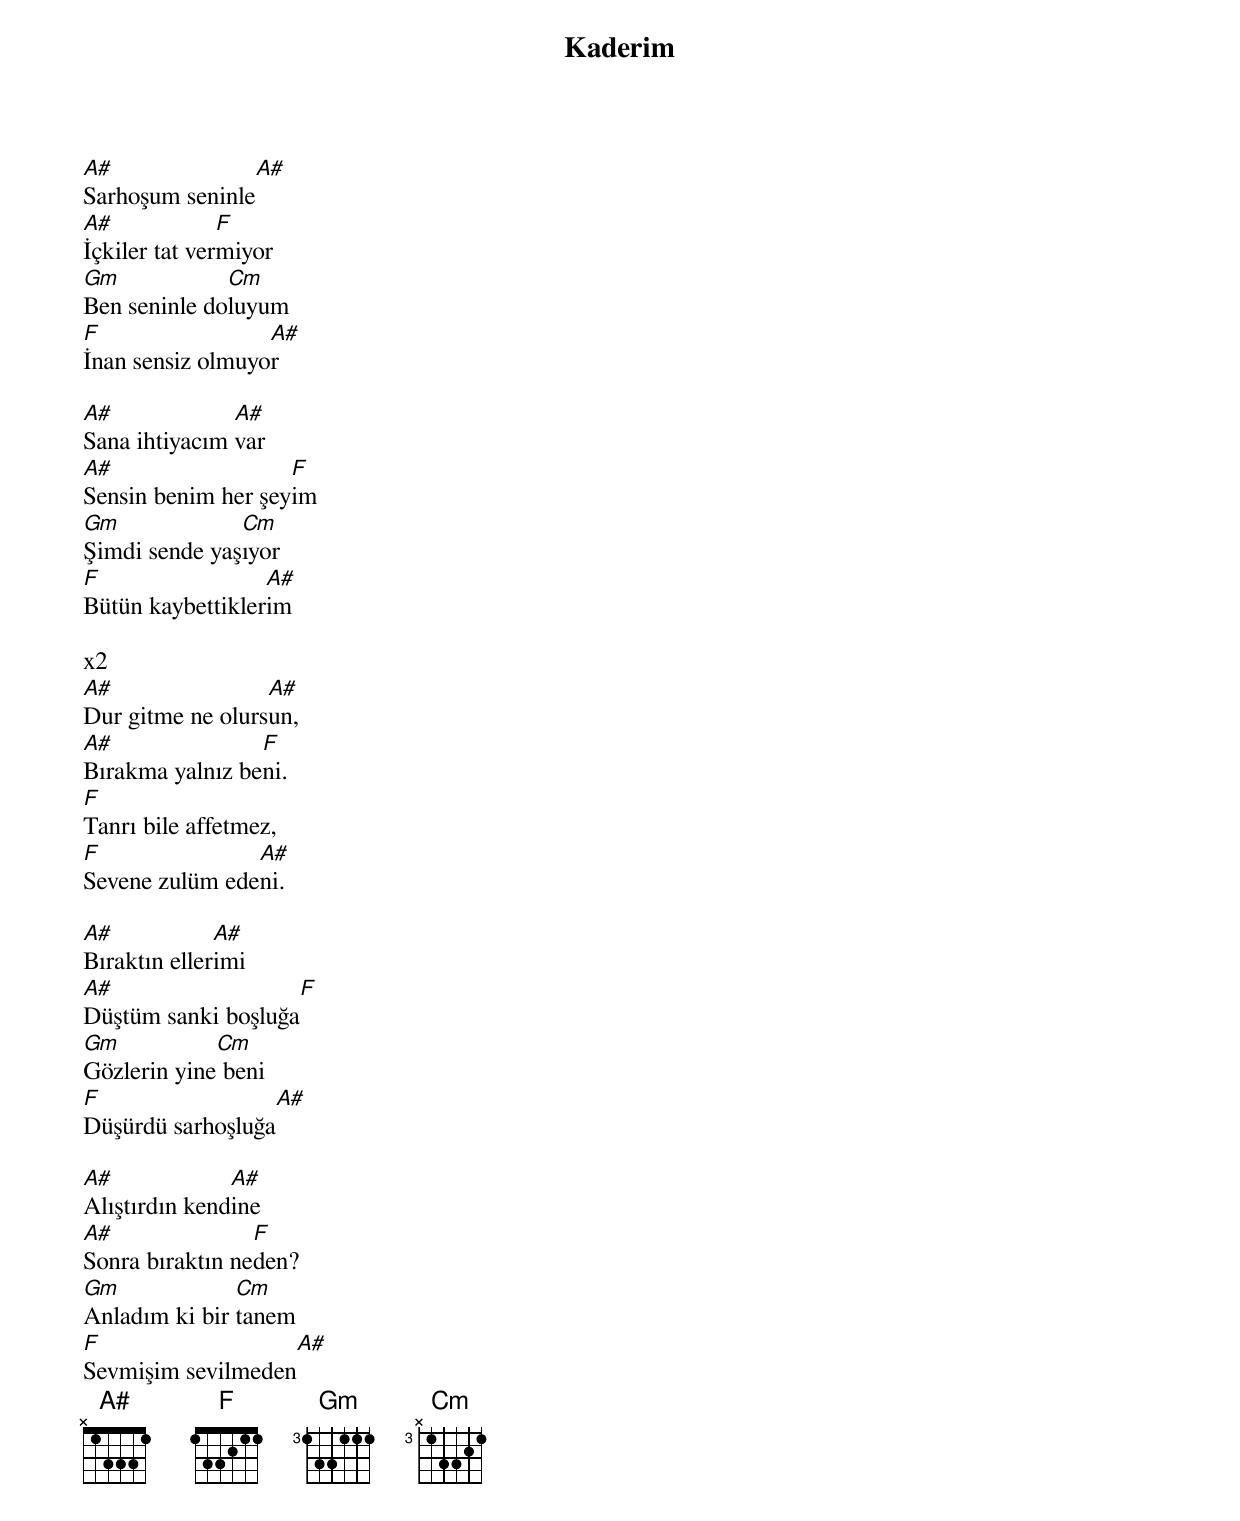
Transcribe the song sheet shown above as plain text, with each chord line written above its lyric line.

{title: Kaderim}
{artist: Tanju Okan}

A#              A#
Sarhoşum seninle
A#             F
İçkiler tat vermiyor
Gm            Cm
Ben seninle doluyum
F                 A#
İnan sensiz olmuyor

A#             A#
Sana ihtiyacım var
A#                  F
Sensin benim her şeyim
Gm             Cm
Şimdi sende yaşıyor
F                 A#
Bütün kaybettiklerim

x2
A#                A#
Dur gitme ne olursun,
A#               F
Bırakma yalnız beni.
F
Tanrı bile affetmez,
F               A#
Sevene zulüm edeni.

A#            A#
Bıraktın ellerimi
A#                  F
Düştüm sanki boşluğa
Gm           Cm
Gözlerin yine beni
F                 A#
Düşürdü sarhoşluğa

A#             A#
Alıştırdın kendine
A#               F
Sonra bıraktın neden?
Gm             Cm
Anladım ki bir tanem
F                  A#
Sevmişim sevilmeden
